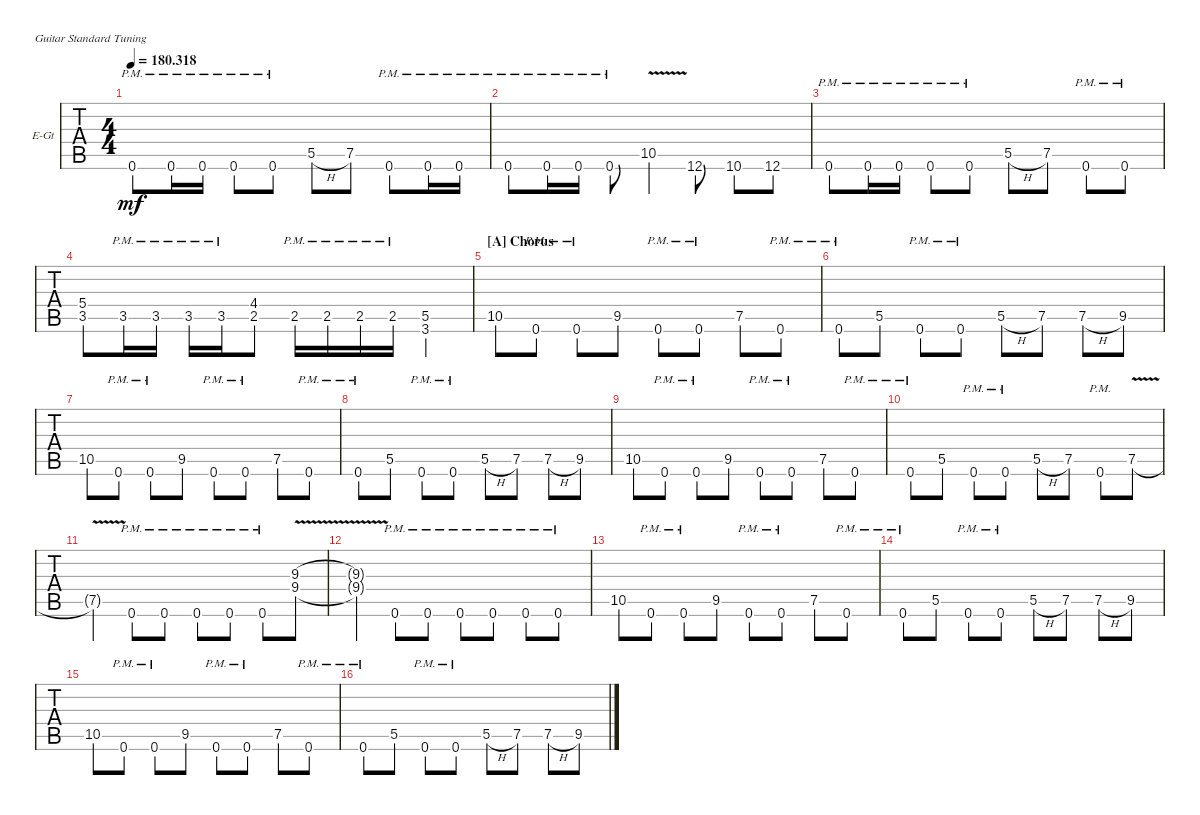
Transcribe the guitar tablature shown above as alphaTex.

\defaultSystemsLayout 4
\bracketExtendMode groupsimilarinstruments
\multiBarRest
\firstSystemTrackNameOrientation horizontal
\otherSystemsTrackNameOrientation horizontal
\track ("Matthew" "E-Gt") {instrument distortionguitar}
\staff {tabs}
\tuning (E4 B3 G3 D3 A2 E2)
\ts (4 4)
\tempo
180.318
\accidentals auto
\clef g2
\ottava regular
\simile none
\ks c
0.6{pm}.8{dy mf} 0.6{pm}.16 0.6{pm}.16 0.6{pm}.8 0.6{pm}.8 5.5{h}.8 7.5.8 0.6{pm}.8 0.6{pm}.16 0.6{pm}.16 |
0.6{pm}.8 0.6{pm}.16 0.6{pm}.16 0.6{pm}.8 10.5{v}.4 12.6.8 10.6.8 12.6.8 |
0.6{pm}.8 0.6{pm}.16 0.6{pm}.16 0.6{pm}.8 0.6{pm}.8 5.5{h}.8 7.5.8 0.6{pm}.8 0.6{pm}.8 |
(3.5 5.4).8 3.5{pm}.16 3.5{pm}.16 3.5{pm}.16 3.5{pm}.16 (2.5 4.4).8 2.5{pm}.16 2.5{pm}.16 2.5{pm}.16 2.5{pm}.16 (5.5 3.6).4 |
\section ("A" "Chorus")
10.5.8 0.6{pm}.8 0.6{pm}.8 9.5.8 0.6{pm}.8 0.6{pm}.8 7.5.8 0.6{pm}.8 |
0.6{pm}.8 5.5.8 0.6{pm}.8 0.6{pm}.8 5.5{h}.8 7.5.8 7.5{h}.8 9.5.8 |
10.5.8 0.6{pm}.8 0.6{pm}.8 9.5.8 0.6{pm}.8 0.6{pm}.8 7.5.8 0.6{pm}.8 |
0.6{pm}.8 5.5.8 0.6{pm}.8 0.6{pm}.8 5.5{h}.8 7.5.8 7.5{h}.8 9.5.8 |
10.5.8 0.6{pm}.8 0.6{pm}.8 9.5.8 0.6{pm}.8 0.6{pm}.8 7.5.8 0.6{pm}.8 |
0.6{pm}.8 5.5.8 0.6{pm}.8 0.6{pm}.8 5.5{h}.8 7.5.8 0.6{pm}.8 7.5{v}.8 |
7.5{v t}.4 0.6{pm}.8 0.6{pm}.8 0.6{pm}.8 0.6{pm}.8 0.6{pm}.8 (9.4{v} 9.3{v}).8 |
(9.4{v t} 9.3{v t}).4 0.6{pm}.8 0.6{pm}.8 0.6{pm}.8 0.6{pm}.8 0.6{pm}.8 0.6{pm}.8 |
10.5.8 0.6{pm}.8 0.6{pm}.8 9.5.8 0.6{pm}.8 0.6{pm}.8 7.5.8 0.6{pm}.8 |
0.6{pm}.8 5.5.8 0.6{pm}.8 0.6{pm}.8 5.5{h}.8 7.5.8 7.5{h}.8 9.5.8 |
10.5.8 0.6{pm}.8 0.6{pm}.8 9.5.8 0.6{pm}.8 0.6{pm}.8 7.5.8 0.6{pm}.8 |
0.6{pm}.8 5.5.8 0.6{pm}.8 0.6{pm}.8 5.5{h}.8 7.5.8 7.5{h}.8 9.5.8
